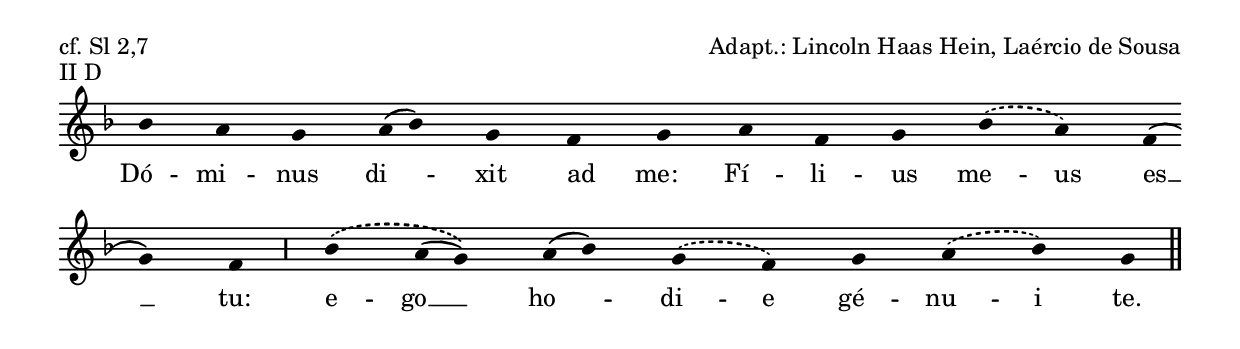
\version "2.24.1"

\include "gregorian.ly"
\include "../../../modules/lilypond/neums.ily"
\include "../../../modules/lilypond/spacing.ily"
\include "../../../modules/lilypond/layout.ily"
\include "../../../modules/lilypond/lyrics.ily"
\include "../../../modules/lilypond/symbols.ily"

antiphonChant = \relative c' {
  \AntiphonSignature
  \key c \major
  \C f e d \CC e f \C d c d
  e c d
  \C_C f e
  \CC c d \C c
  \divisioMaior
  \C_CC f e d
  \CC e f \C_C d c
  d \C_C e f d
  \finalis
}

antiphonLyrics = \lyricmode {
  Dó -- mi -- nus di -- xit ad me:
  Fí -- li -- us
  \MelismaOff
  me -- us
  \MelismaOn
  es __ tu:
  \MelismaOff
  e --
  \MelismaOn
  go __ ho -- \MelismaOff di -- e \MelismaOn gé -- \MelismaOff nu -- i \MelismaOn te.
}

antiphonLyricsPt = \lyricmode {
  O Se -- nhor dis -- se a mim: Tu és o meu __ Fi -- lho,
  Eu __ _ ho -- je __ te ge -- rei!
}

\GregorianTranscriptionLayout

\header {
  meter = "cf. Sl 2,7"
  arranger = "Adapt.: Lincoln Haas Hein, Laércio de Sousa"
}

\score {
  \header {
    piece = "II D"
  }

  \new GregorianTranscriptionStaff <<
    \new GregorianTranscriptionVoice = "antiphon" {
      \transpose d g \antiphonChant
    }

    \new GregorianTranscriptionLyrics \lyricsto "antiphon" \antiphonLyrics
    \new GregorianTranscriptionAltLyrics \lyricsto "antiphon" \antiphonLyricsPt
  >>
}